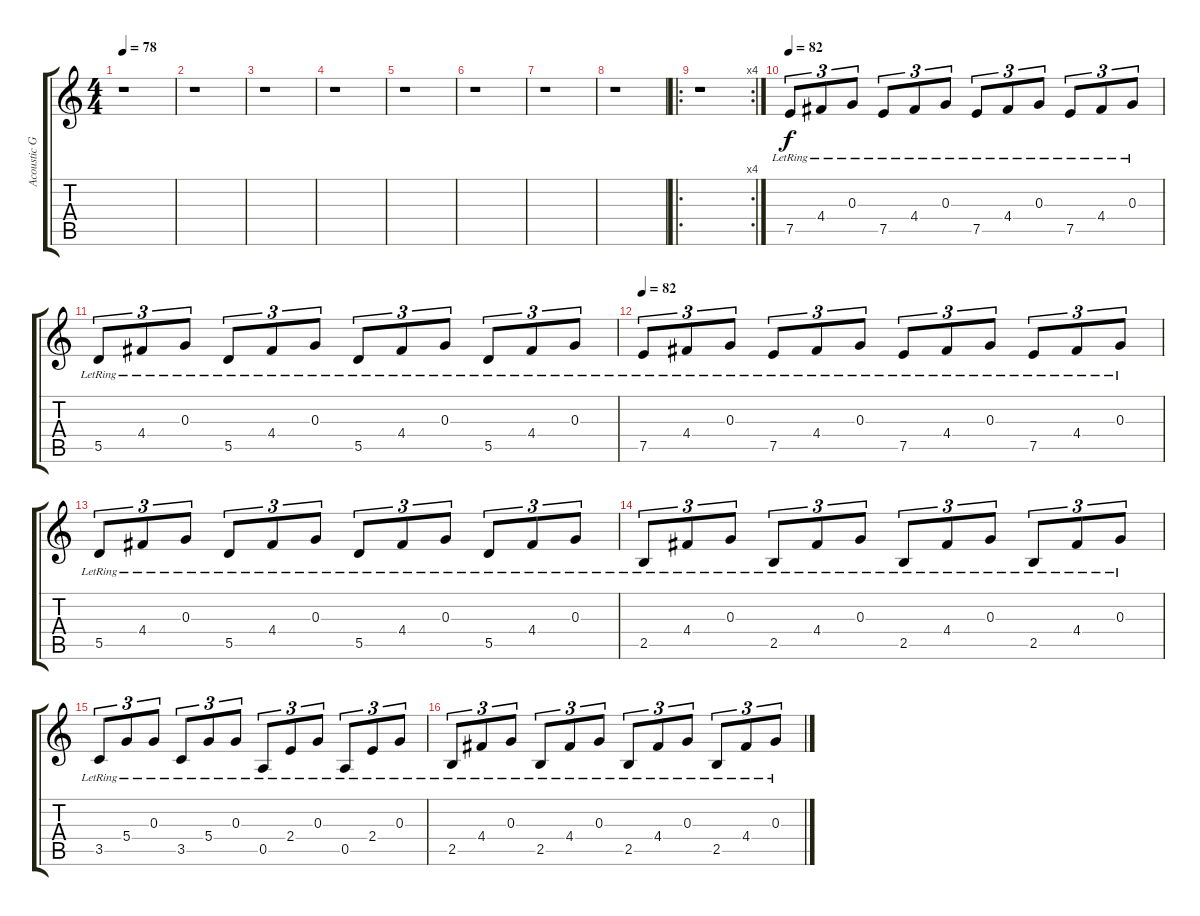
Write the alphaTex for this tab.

\track ("Acoustic Guitar" "Acoustic G") {instrument acousticguitarsteel}
\staff {score tabs}
\tuning (E4 B3 G3 D3 A2 E2) {hide}
\ts (4 4)
\tempo 78
\clef g2
\ks c
r.1{dy f instrument acousticguitarsteel} |
r.1 |
r.1 |
r.1 |
r.1 |
r.1 |
r.1 |
r.1 |
\ro
\rc 4
r.1 |
\tempo 82
7.5{lr}.8{tu (3 2)} 4.4{lr}.8{tu (3 2)} 0.3{lr}.8{tu (3 2)} 7.5{lr}.8{tu (3 2)} 4.4{lr}.8{tu (3 2)} 0.3{lr}.8{tu (3 2)} 7.5{lr}.8{tu (3 2)} 4.4{lr}.8{tu (3 2)} 0.3{lr}.8{tu (3 2)} 7.5{lr}.8{tu (3 2)} 4.4{lr}.8{tu (3 2)} 0.3{lr}.8{tu (3 2)} |
5.5{lr}.8{tu (3 2)} 4.4{lr}.8{tu (3 2)} 0.3{lr}.8{tu (3 2)} 5.5{lr}.8{tu (3 2)} 4.4{lr}.8{tu (3 2)} 0.3{lr}.8{tu (3 2)} 5.5{lr}.8{tu (3 2)} 4.4{lr}.8{tu (3 2)} 0.3{lr}.8{tu (3 2)} 5.5{lr}.8{tu (3 2)} 4.4{lr}.8{tu (3 2)} 0.3{lr}.8{tu (3 2)} |
\tempo 82
7.5{lr}.8{tu (3 2)} 4.4{lr}.8{tu (3 2)} 0.3{lr}.8{tu (3 2)} 7.5{lr}.8{tu (3 2)} 4.4{lr}.8{tu (3 2)} 0.3{lr}.8{tu (3 2)} 7.5{lr}.8{tu (3 2)} 4.4{lr}.8{tu (3 2)} 0.3{lr}.8{tu (3 2)} 7.5{lr}.8{tu (3 2)} 4.4{lr}.8{tu (3 2)} 0.3{lr}.8{tu (3 2)} |
5.5{lr}.8{tu (3 2)} 4.4{lr}.8{tu (3 2)} 0.3{lr}.8{tu (3 2)} 5.5{lr}.8{tu (3 2)} 4.4{lr}.8{tu (3 2)} 0.3{lr}.8{tu (3 2)} 5.5{lr}.8{tu (3 2)} 4.4{lr}.8{tu (3 2)} 0.3{lr}.8{tu (3 2)} 5.5{lr}.8{tu (3 2)} 4.4{lr}.8{tu (3 2)} 0.3{lr}.8{tu (3 2)} |
2.5{lr}.8{tu (3 2)} 4.4{lr}.8{tu (3 2)} 0.3{lr}.8{tu (3 2)} 2.5{lr}.8{tu (3 2)} 4.4{lr}.8{tu (3 2)} 0.3{lr}.8{tu (3 2)} 2.5{lr}.8{tu (3 2)} 4.4{lr}.8{tu (3 2)} 0.3{lr}.8{tu (3 2)} 2.5{lr}.8{tu (3 2)} 4.4{lr}.8{tu (3 2)} 0.3{lr}.8{tu (3 2)} |
3.5{lr}.8{tu (3 2)} 5.4{lr}.8{tu (3 2)} 0.3{lr}.8{tu (3 2)} 3.5{lr}.8{tu (3 2)} 5.4{lr}.8{tu (3 2)} 0.3{lr}.8{tu (3 2)} 0.5{lr}.8{tu (3 2)} 2.4{lr}.8{tu (3 2)} 0.3{lr}.8{tu (3 2)} 0.5{lr}.8{tu (3 2)} 2.4{lr}.8{tu (3 2)} 0.3{lr}.8{tu (3 2)} |
2.5{lr}.8{tu (3 2)} 4.4{lr}.8{tu (3 2)} 0.3{lr}.8{tu (3 2)} 2.5{lr}.8{tu (3 2)} 4.4{lr}.8{tu (3 2)} 0.3{lr}.8{tu (3 2)} 2.5{lr}.8{tu (3 2)} 4.4{lr}.8{tu (3 2)} 0.3{lr}.8{tu (3 2)} 2.5{lr}.8{tu (3 2)} 4.4{lr}.8{tu (3 2)} 0.3{lr}.8{tu (3 2)}
